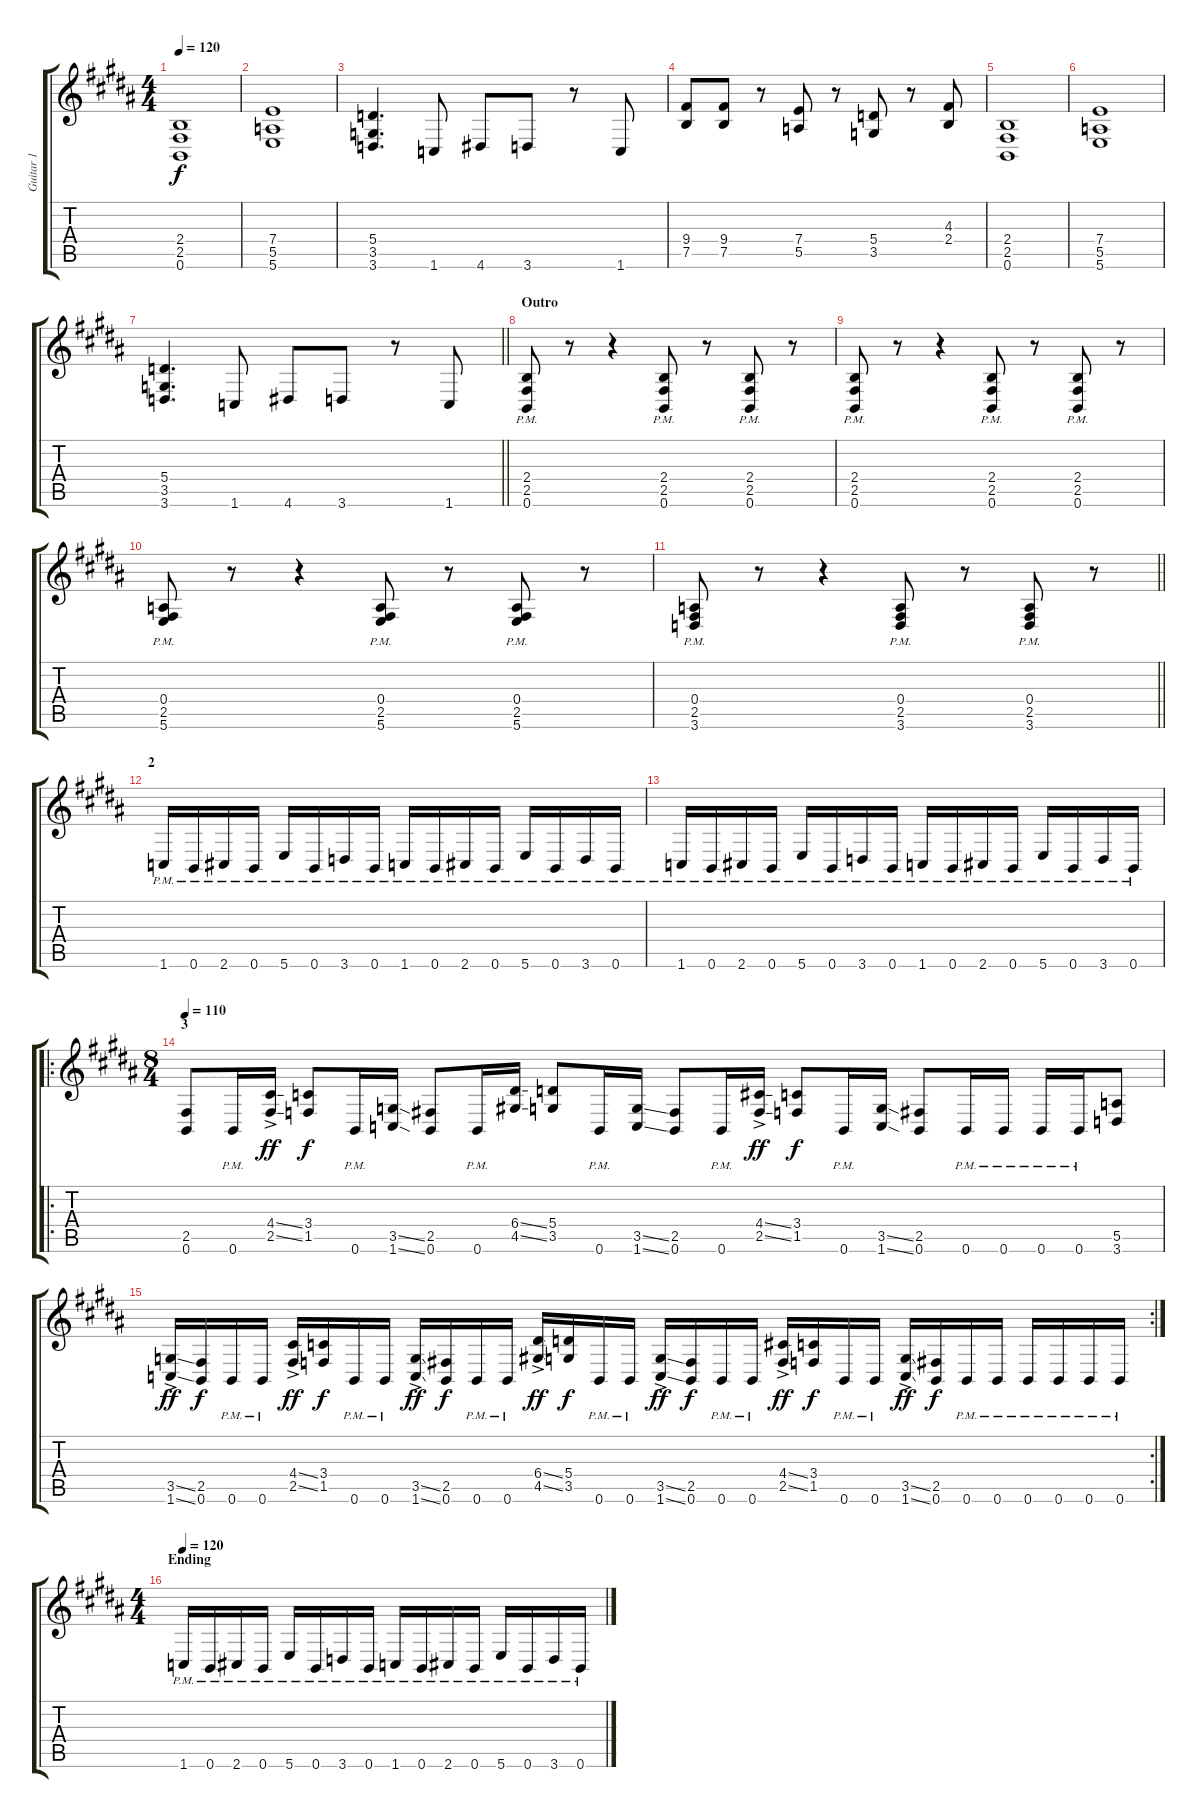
\track ("Guitar 1" "Guitar 1") {instrument distortionguitar}
\staff {score tabs}
\tuning (B3 Gb3 D3 A2 E2 B1) {hide}
\ts (4 4)
\tempo 120
\clef g2
\ks b
(2.4 2.5 0.6).1{dy f} |
(7.4 5.5 5.6).1 |
(5.4 3.5 3.6).4{d} 1.6.8 4.6.8 3.6.8 r.8 1.6.8 |
(9.4 7.5).8 (9.4 7.5).8 r.8 (7.4 5.5).8 r.8 (5.4 3.5).8 r.8 (4.3 2.4).8 |
(2.4 2.5 0.6).1 |
(7.4 5.5 5.6).1 |
\barLineRight lightlight
(5.4 3.5 3.6).4{d} 1.6.8 4.6.8 3.6.8 r.8 1.6.8 |
\section ("" "Outro")
(2.4{pm} 2.5{pm} 0.6{pm}).8 r.8 r.4 (2.4{pm} 2.5{pm} 0.6{pm}).8 r.8 (2.4{pm} 2.5{pm} 0.6{pm}).8 r.8 |
(2.4{pm} 2.5{pm} 0.6{pm}).8 r.8 r.4 (2.4{pm} 2.5{pm} 0.6{pm}).8 r.8 (2.4{pm} 2.5{pm} 0.6{pm}).8 r.8 |
(0.4{pm} 2.5{pm} 5.6{pm}).8 r.8 r.4 (0.4{pm} 2.5{pm} 5.6{pm}).8 r.8 (0.4{pm} 2.5{pm} 5.6{pm}).8 r.8 |
\barLineRight lightlight
(0.4{pm} 2.5{pm} 3.6{pm}).8 r.8 r.4 (0.4{pm} 2.5{pm} 3.6{pm}).8 r.8 (0.4{pm} 2.5{pm} 3.6{pm}).8 r.8 |
\section ("" "2")
1.6{pm}.16 0.6{pm}.16 2.6{pm}.16 0.6{pm}.16 5.6{pm}.16 0.6{pm}.16 3.6{pm}.16 0.6{pm}.16 1.6{pm}.16 0.6{pm}.16 2.6{pm}.16 0.6{pm}.16 5.6{pm}.16 0.6{pm}.16 3.6{pm}.16 0.6{pm}.16 |
1.6{pm}.16 0.6{pm}.16 2.6{pm}.16 0.6{pm}.16 5.6{pm}.16 0.6{pm}.16 3.6{pm}.16 0.6{pm}.16 1.6{pm}.16 0.6{pm}.16 2.6{pm}.16 0.6{pm}.16 5.6{pm}.16 0.6{pm}.16 3.6{pm}.16 0.6{pm}.16 |
\ro
\ts (8 4)
\section ("" "3")
\tempo 110
(2.5 0.6).8 0.6{pm}.16 (4.4{ss ac} 2.5{ss ac}).16{dy ff} (3.4 1.5).8{dy f} 0.6{pm}.16 (3.5{ss} 1.6{ss}).16 (2.5 0.6).8 0.6{pm}.16 (6.4{ss} 4.5{ss}).16 (5.4 3.5).8 0.6{pm}.16 (3.5{ss} 1.6{ss}).16 (2.5 0.6).8 0.6{pm}.16 (4.4{ss ac} 2.5{ss ac}).16{dy ff} (3.4 1.5).8{dy f} 0.6{pm}.16 (3.5{ss} 1.6{ss}).16 (2.5 0.6).8 0.6{pm}.16 0.6{pm}.16 0.6{pm}.16 0.6{pm}.16 (5.5 3.6).8 |
\rc 2
(3.5{ss ac} 1.6{ss ac}).16{dy ff} (2.5 0.6).16{dy f} 0.6{pm}.16 0.6{pm}.16 (4.4{ss ac} 2.5{ss ac}).16{dy ff} (3.4 1.5).16{dy f} 0.6{pm}.16 0.6{pm}.16 (3.5{ss ac} 1.6{ss ac}).16{dy ff} (2.5 0.6).16{dy f} 0.6{pm}.16 0.6{pm}.16 (6.4{ss ac} 4.5{ss ac}).16{dy ff} (5.4 3.5).16{dy f} 0.6{pm}.16 0.6{pm}.16 (3.5{ss ac} 1.6{ss ac}).16{dy ff} (2.5 0.6).16{dy f} 0.6{pm}.16 0.6{pm}.16 (4.4{ss ac} 2.5{ss ac}).16{dy ff} (3.4 1.5).16{dy f} 0.6{pm}.16 0.6{pm}.16 (3.5{ss ac} 1.6{ss ac}).16{dy ff} (2.5 0.6).16{dy f} 0.6{pm}.16 0.6{pm}.16 0.6{pm}.16 0.6{pm}.16 0.6{pm}.16 0.6{pm}.16 |
\ts (4 4)
\section ("" "Ending")
\tempo 120
1.6{pm}.16 0.6{pm}.16 2.6{pm}.16 0.6{pm}.16 5.6{pm}.16 0.6{pm}.16 3.6{pm}.16 0.6{pm}.16 1.6{pm}.16 0.6{pm}.16 2.6{pm}.16 0.6{pm}.16 5.6{pm}.16 0.6{pm}.16 3.6{pm}.16 0.6{pm}.16
